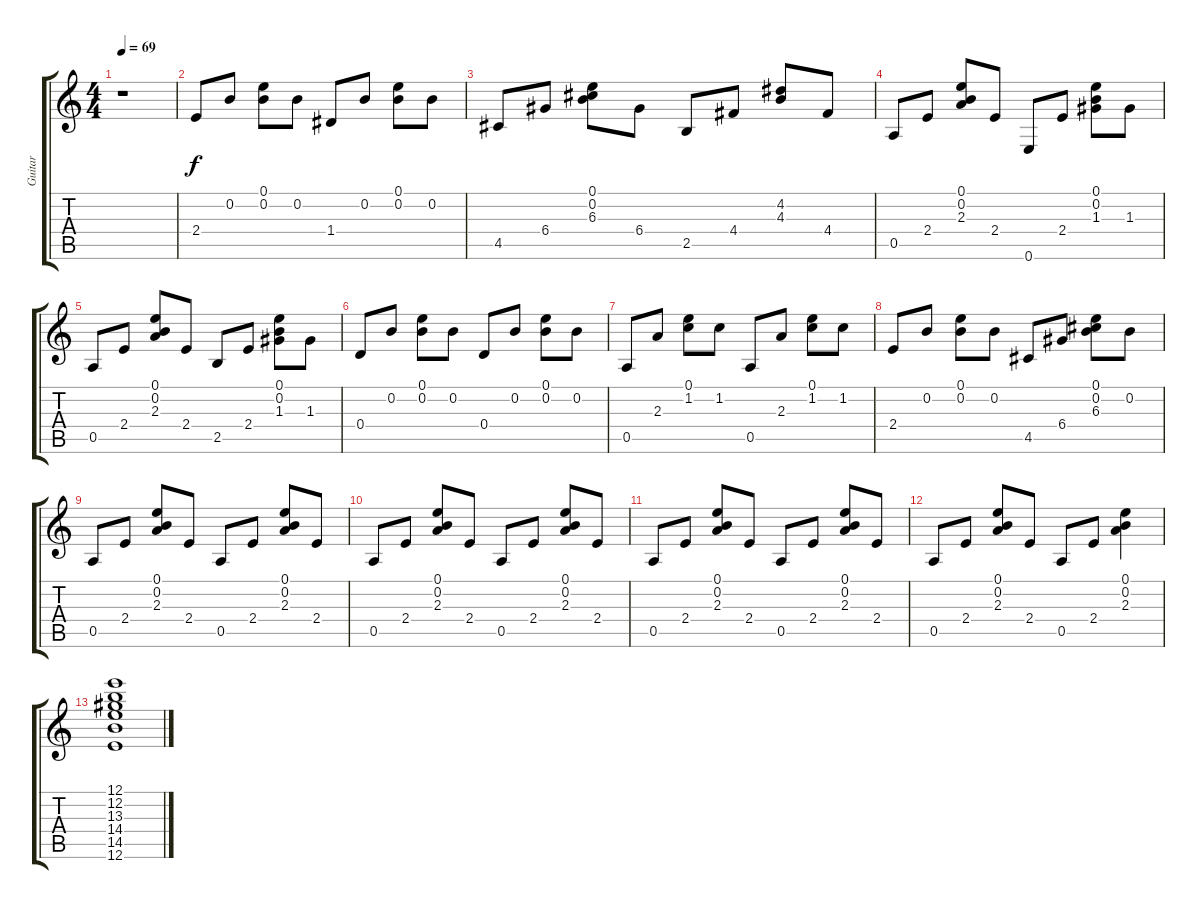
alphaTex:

\track ("Guitar" "Guitar") {instrument acousticguitarsteel}
\staff {score tabs}
\tuning (E4 B3 G3 D3 A2 E2) {hide}
\ts (4 4)
\tempo 69
\clef g2
\ks c
r.1{dy f} |
2.4.8 0.2.8 (0.1 0.2).8 0.2.8 1.4.8 0.2.8 (0.1 0.2).8 0.2.8 |
4.5.8 6.4.8 (0.1 0.2 6.3).8 6.4.8 2.5.8 4.4.8 (4.2 4.3).8 4.4.8 |
0.5.8 2.4.8 (0.1 0.2 2.3).8 2.4.8 0.6.8 2.4.8 (0.1 0.2 1.3).8 1.3.8 |
0.5.8 2.4.8 (0.1 0.2 2.3).8 2.4.8 2.5.8 2.4.8 (0.1 0.2 1.3).8 1.3.8 |
0.4.8 0.2.8 (0.1 0.2).8 0.2.8 0.4.8 0.2.8 (0.1 0.2).8 0.2.8 |
0.5.8 2.3.8 (0.1 1.2).8 1.2.8 0.5.8 2.3.8 (0.1 1.2).8 1.2.8 |
2.4.8 0.2.8 (0.1 0.2).8 0.2.8 4.5.8 6.4.8 (0.1 0.2 6.3).8 0.2.8 |
0.5.8 2.4.8 (0.1 0.2 2.3).8 2.4.8 0.5.8 2.4.8 (0.1 0.2 2.3).8 2.4.8 |
0.5.8 2.4.8 (0.1 0.2 2.3).8 2.4.8 0.5.8 2.4.8 (0.1 0.2 2.3).8 2.4.8 |
0.5.8 2.4.8 (0.1 0.2 2.3).8 2.4.8 0.5.8 2.4.8 (0.1 0.2 2.3).8 2.4.8 |
0.5.8 2.4.8 (0.1 0.2 2.3).8 2.4.8 0.5.8 2.4.8 (0.1 0.2 2.3).4 |
(12.1 12.2 13.3 14.4 14.5 12.6).1
